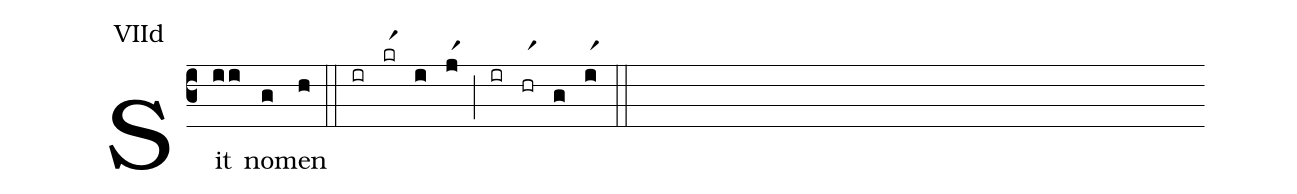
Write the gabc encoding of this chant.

annotation: VIId;
%%
(c3) Sit(ii) no(g)men(h) (::) (ir)(krr1)(i)(jr1)(;)(ir)(hrr1)(g)(ir1)(::)
